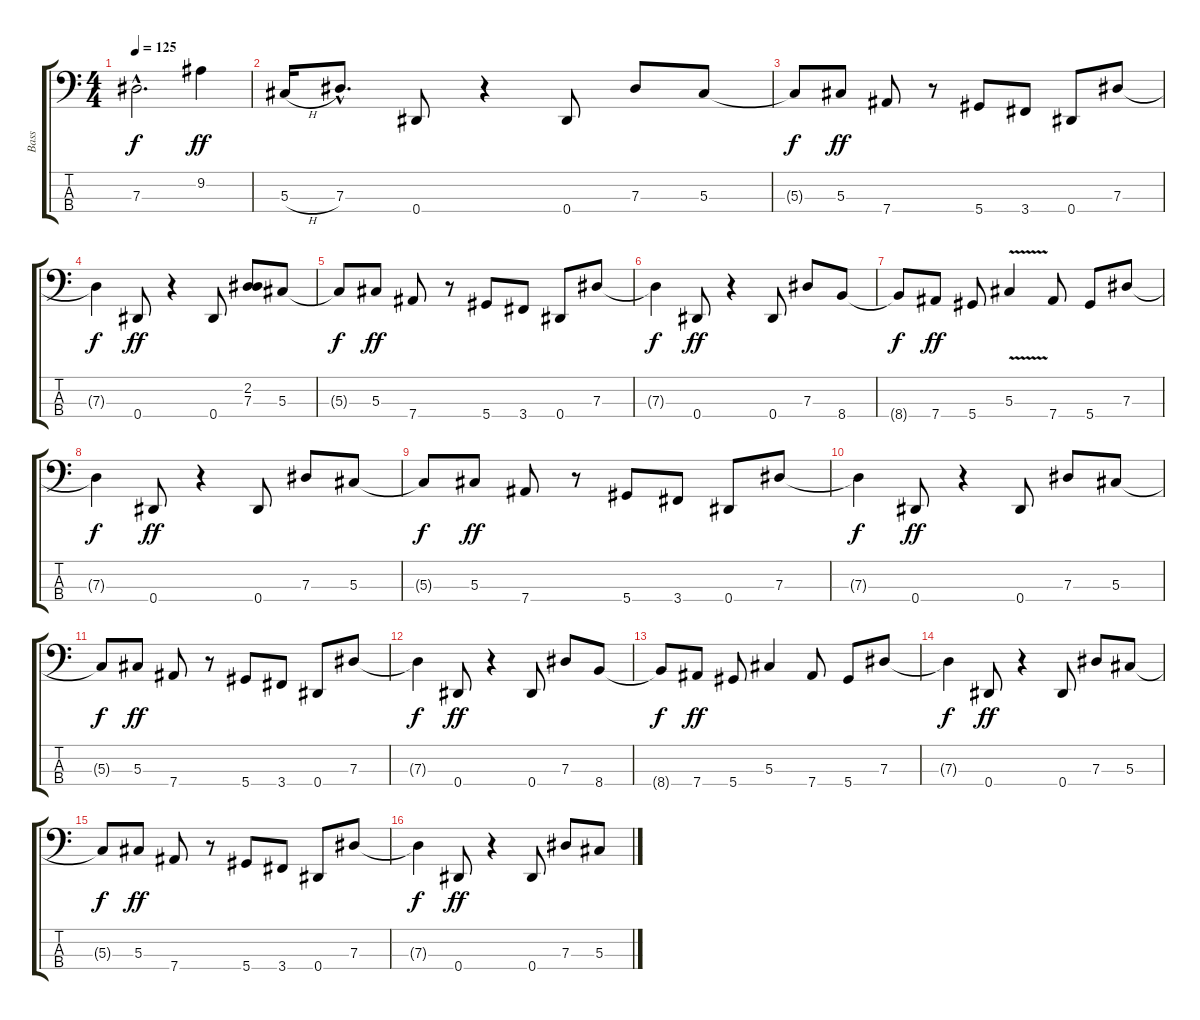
\track ("Bass" "Bass") {instrument electricbasspick}
\staff {score tabs}
\tuning (Gb2 Db2 Ab1 Eb1) {hide}
\ts (4 4)
\tempo 125
\clef f4
\ks c
7.3{hac t}.2{d dy f} 9.2.4{dy ff} |
5.3{h}.16 7.3{hac}.8{d} 0.4.8 r.4 0.4.8 7.3.8 5.3.8 |
5.3{t}.8{dy f} 5.3.8{dy ff} 7.4.8 r.8 5.4.8 3.4.8 0.4.8 7.3.8 |
7.3{t}.4{dy f} 0.4.8{dy ff} r.4 0.4.8 (2.2 7.3).8 5.3.8 |
5.3{t}.8{dy f} 5.3.8{dy ff} 7.4.8 r.8 5.4.8 3.4.8 0.4.8 7.3.8 |
7.3{t}.4{dy f} 0.4.8{dy ff} r.4 0.4.8 7.3.8 8.4.8 |
8.4{t}.8{dy f} 7.4.8{dy ff} 5.4.8 5.3{v}.4 7.4.8 5.4.8 7.3.8 |
7.3{t}.4{dy f} 0.4.8{dy ff} r.4 0.4.8 7.3.8 5.3.8 |
5.3{t}.8{dy f} 5.3.8{dy ff} 7.4.8 r.8 5.4.8 3.4.8 0.4.8 7.3.8 |
7.3{t}.4{dy f} 0.4.8{dy ff} r.4 0.4.8 7.3.8 5.3.8 |
5.3{t}.8{dy f} 5.3.8{dy ff} 7.4.8 r.8 5.4.8 3.4.8 0.4.8 7.3.8 |
7.3{t}.4{dy f} 0.4.8{dy ff} r.4 0.4.8 7.3.8 8.4.8 |
8.4{t}.8{dy f} 7.4.8{dy ff} 5.4.8 5.3.4 7.4.8 5.4.8 7.3.8 |
7.3{t}.4{dy f} 0.4.8{dy ff} r.4 0.4.8 7.3.8 5.3.8 |
5.3{t}.8{dy f} 5.3.8{dy ff} 7.4.8 r.8 5.4.8 3.4.8 0.4.8 7.3.8 |
7.3{t}.4{dy f} 0.4.8{dy ff} r.4 0.4.8 7.3.8 5.3.8
